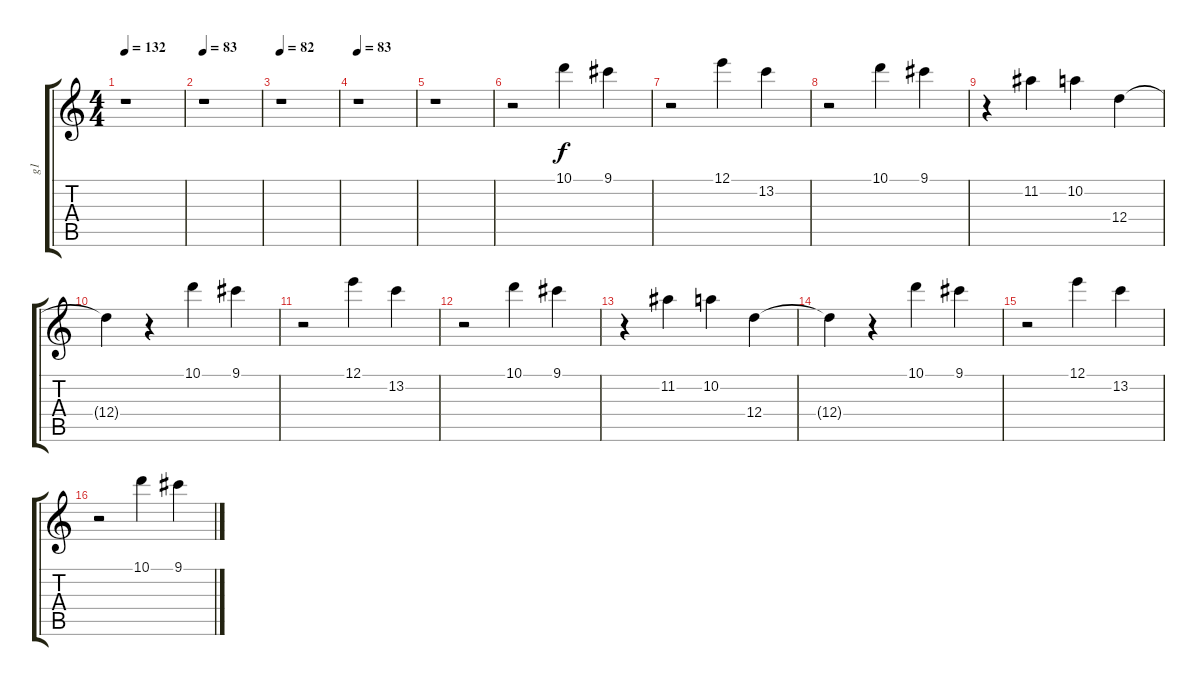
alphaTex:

\track ("g1" "g1") {instrument acousticguitarsteel}
\staff {score tabs}
\tuning (E4 B3 G3 D3 A2 E2) {hide}
\ts (4 4)
\tempo 132
\clef g2
\ks c
r.1{dy f} |
\tempo 83
r.1 |
\tempo 82
r.1 |
\tempo 83
r.1 |
r.1 |
r.2 10.1.4{volume 16 balance 12} 9.1.4 |
r.2 12.1.4 13.2.4 |
r.2 10.1.4 9.1.4 |
r.4 11.2.4 10.2.4 12.4.4 |
12.4{t}.4 r.4 10.1.4 9.1.4 |
r.2 12.1.4 13.2.4 |
r.2 10.1.4 9.1.4 |
r.4 11.2.4 10.2.4 12.4.4 |
12.4{t}.4 r.4 10.1.4 9.1.4 |
r.2 12.1.4 13.2.4 |
r.2 10.1.4 9.1.4
